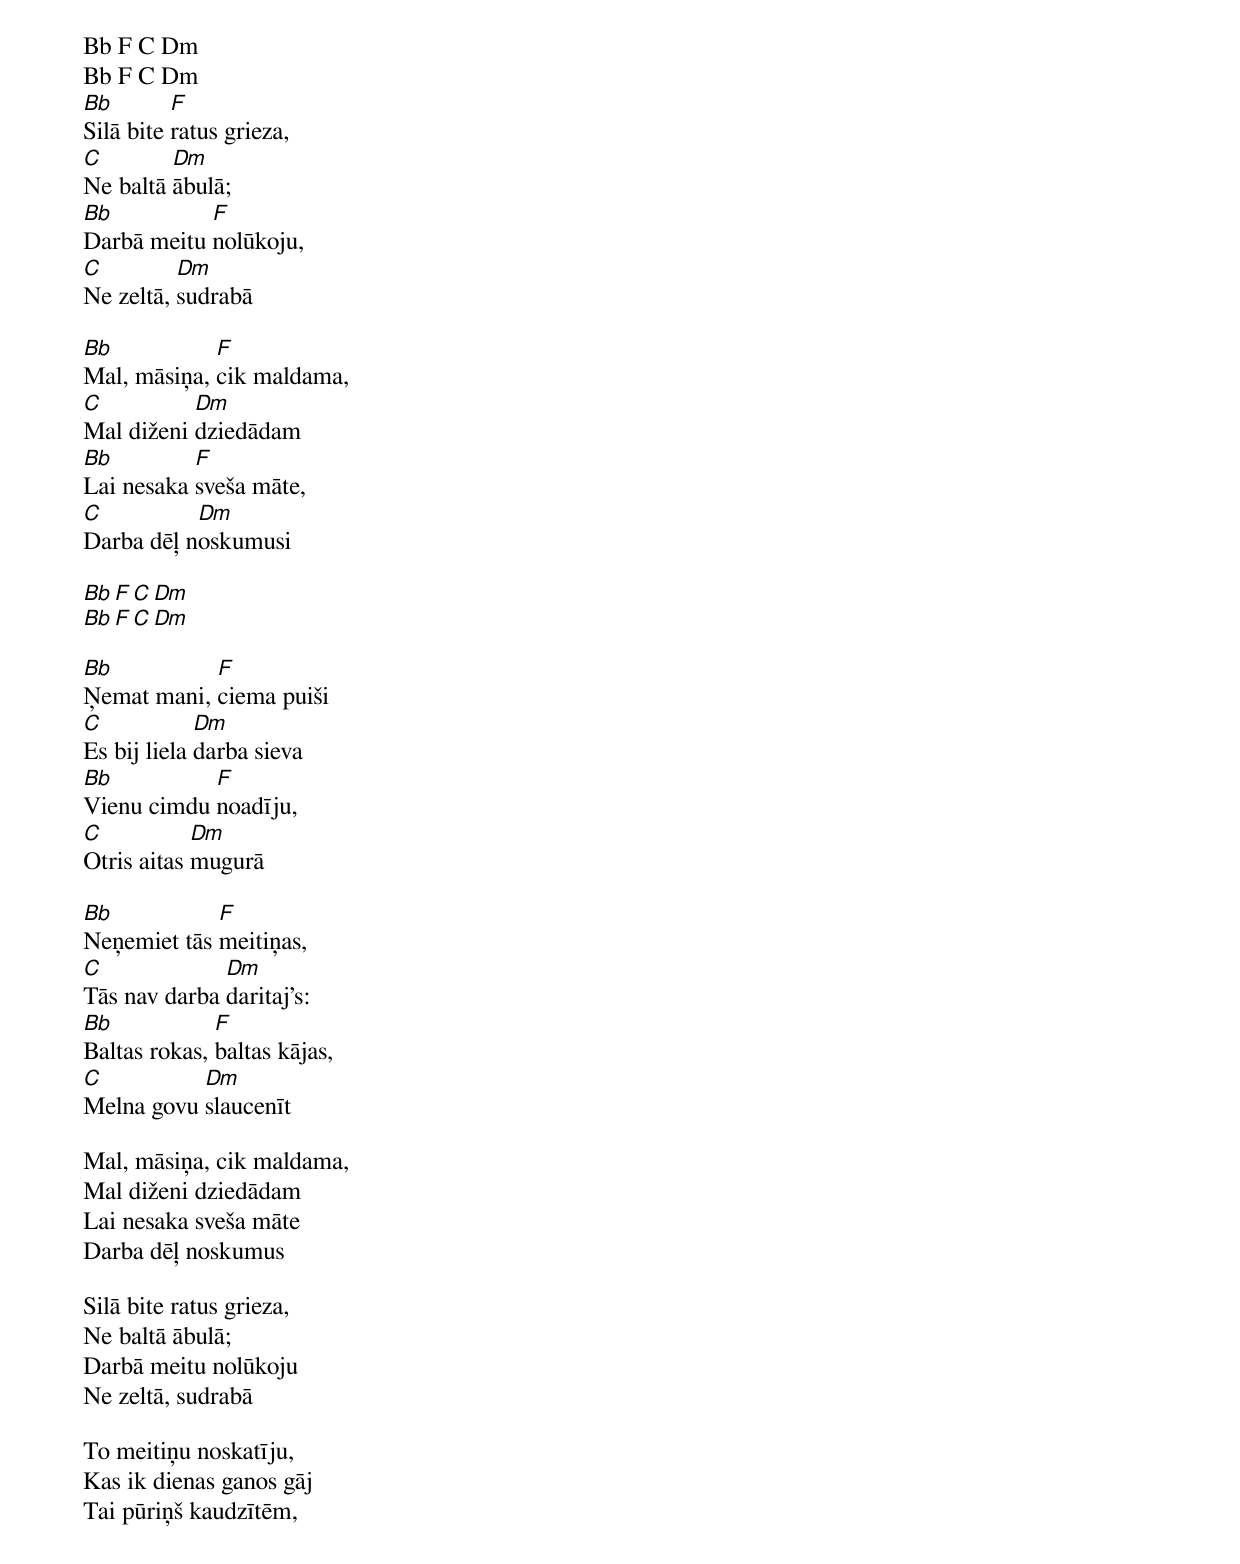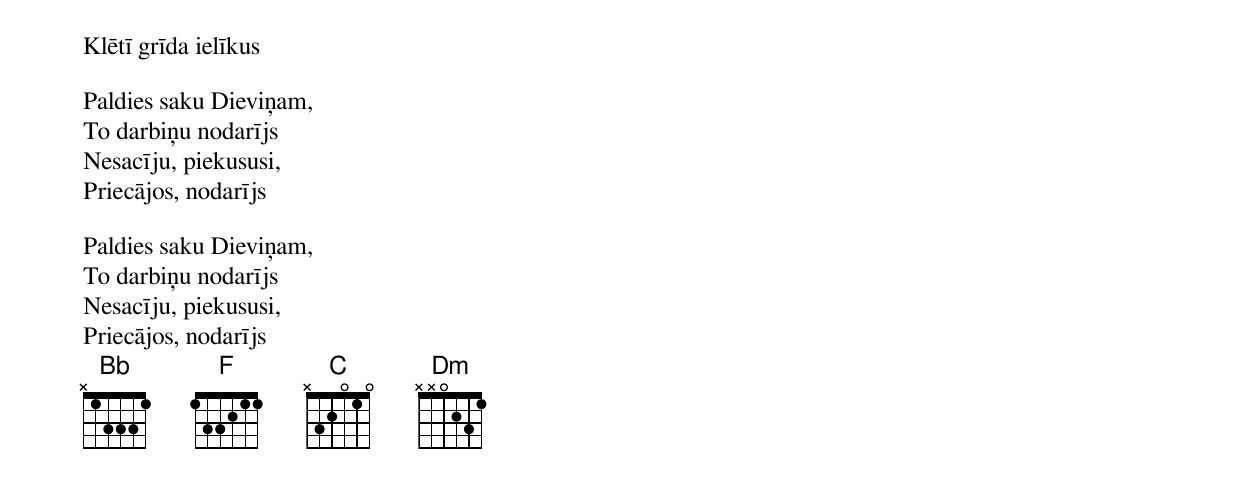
Bb F C Dm
Bb F C Dm
Bb        F
Silā bite ratus grieza,
C        Dm
Ne baltā ābulā;
Bb          F
Darbā meitu nolūkoju,
C         Dm
Ne zeltā, sudrabā

Bb           F
Mal, māsiņa, cik maldama,
C          Dm
Mal diženi dziedādam
Bb         F
Lai nesaka sveša māte,
C          Dm
Darba dēļ noskumusi

Bb F C Dm
Bb F C Dm

Bb          F
Ņemat mani, ciema puiši
C            Dm
Es bij liela darba sieva
Bb          F
Vienu cimdu noadīju,
C           Dm
Otris aitas mugurā

Bb           F
Neņemiet tās meitiņas,
C             Dm
Tās nav darba daritaj's:
Bb            F
Baltas rokas, baltas kājas,
C          Dm
Melna govu slaucenīt

Mal, māsiņa, cik maldama,
Mal diženi dziedādam
Lai nesaka sveša māte
Darba dēļ noskumus

Silā bite ratus grieza,
Ne baltā ābulā;
Darbā meitu nolūkoju
Ne zeltā, sudrabā

To meitiņu noskatīju,
Kas ik dienas ganos gāj
Tai pūriņš kaudzītēm,
Klētī grīda ielīkus

Paldies saku Dieviņam,
To darbiņu nodarījs
Nesacīju, piekususi,
Priecājos, nodarījs

Paldies saku Dieviņam,
To darbiņu nodarījs
Nesacīju, piekususi,
Priecājos, nodarījs
